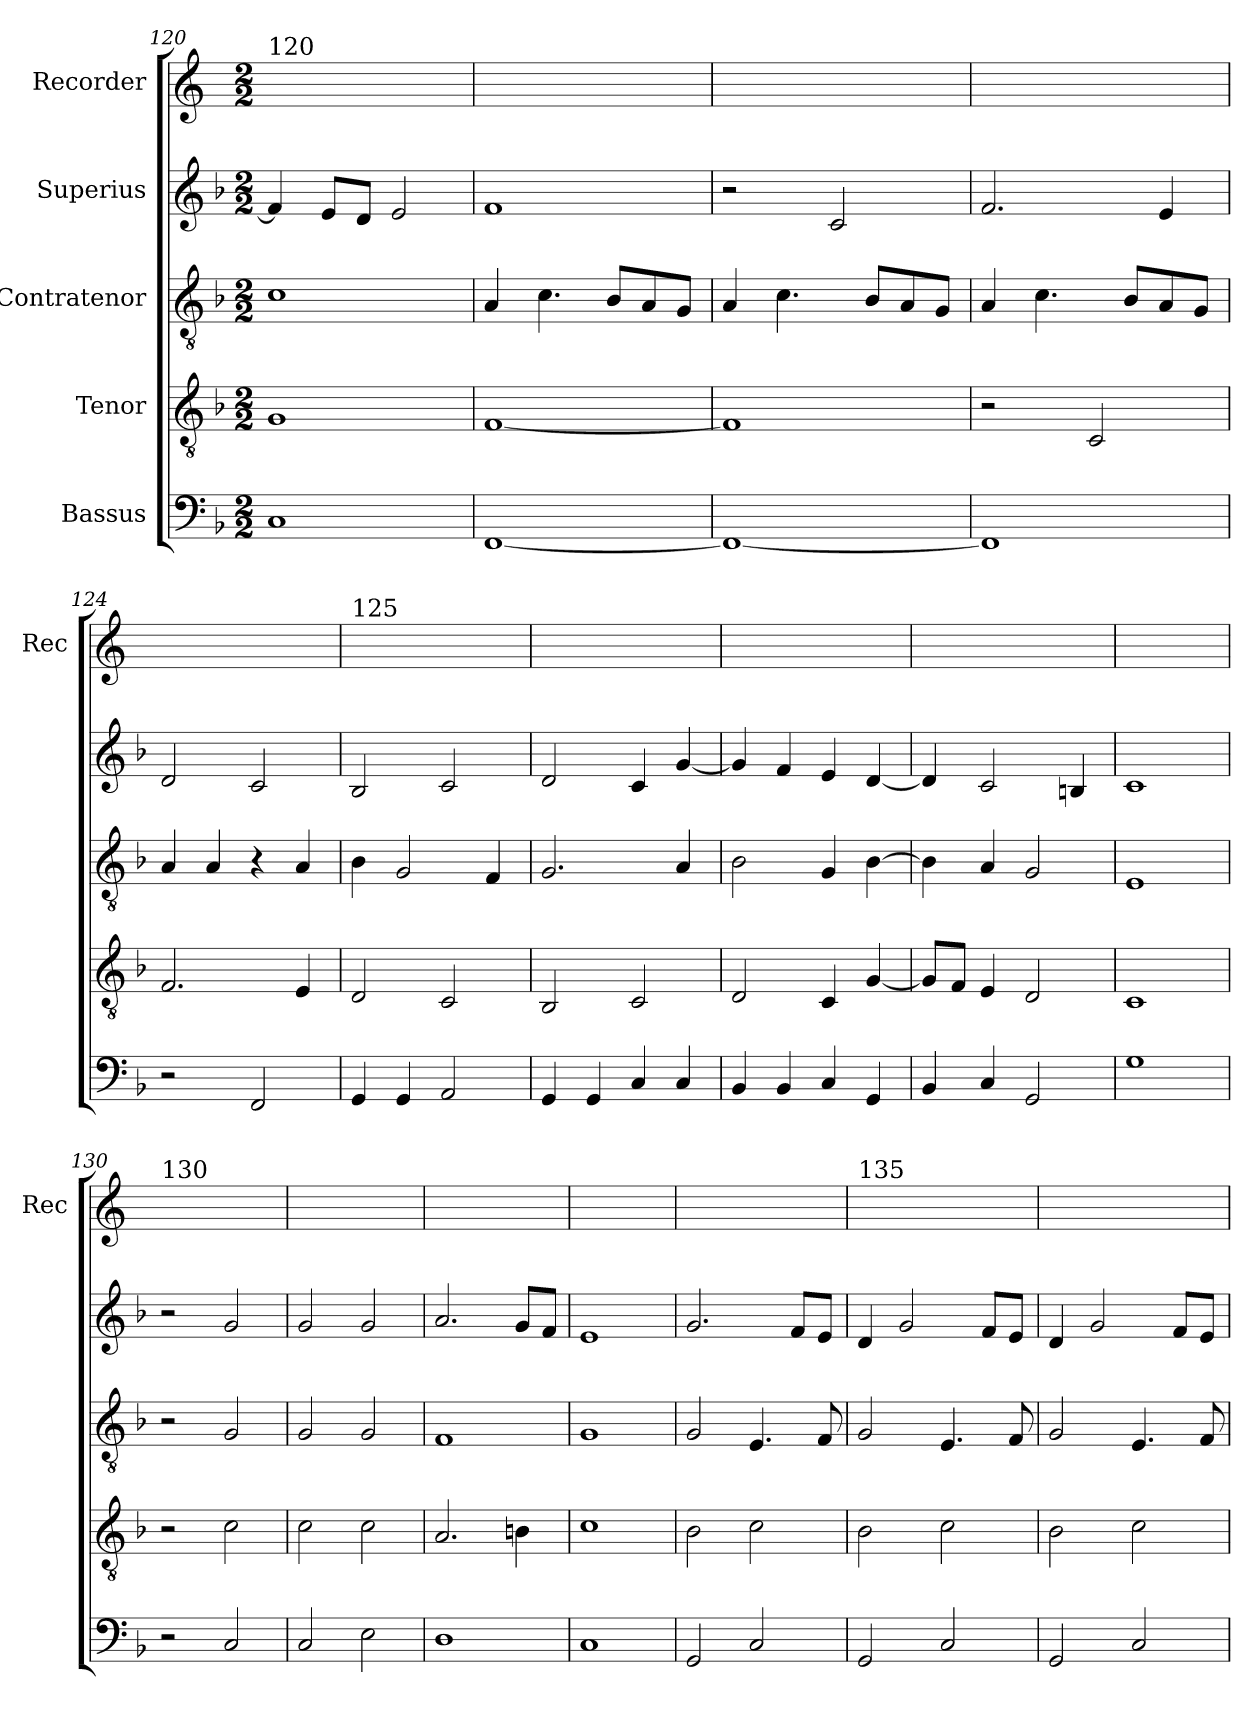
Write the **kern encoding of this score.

**kern	**kern	**kern	**kern	**kern
*part5	*part4	*part3	*part2	*part1
*staff5	*staff4	*staff3	*staff2	*staff1
*I"Bassus	*I"Tenor	*I"Contratenor	*I"Superius	*I"Recorder
*	*	*	*	*I'Rec
*clefF4	*clefGv2	*clefGv2	*clefG2	*clefG2
*k[b-]	*k[b-]	*k[b-]	*k[b-]	*k[]
*M2/2	*M2/2	*M2/2	*M2/2	*M2/2
=120	=120	=120	=120	=120
!	!	!	!	!LO:TX:a:t=120
1C	1G	1c	4f/]	1ryy
.	.	.	8e/L	.
.	.	.	8d/J	.
.	.	.	2e/	.
=121	=121	=121	=121	=121
[1FF	[1F	4A/	1f	1ryy
.	.	4.c\	.	.
.	.	8B-/L	.	.
.	.	8A/	.	.
.	.	8G/J	.	.
=122	=122	=122	=122	=122
1FF_	1F]	4A/	2r	1ryy
.	.	4.c\	.	.
.	.	.	2c/	.
.	.	8B-/L	.	.
.	.	8A/	.	.
.	.	8G/J	.	.
=123	=123	=123	=123	=123
1FF]	2r	4A/	2.f/	1ryy
.	.	4.c\	.	.
.	2C/	.	.	.
.	.	8B-/L	.	.
.	.	8A/	4e/	.
.	.	8G/J	.	.
=124	=124	=124	=124	=124
2r	2.F/	4A/	2d/	1ryy
.	.	4A/	.	.
2FF/	.	4r	2c/	.
.	4E/	4A/	.	.
!!LO:LB:g=z
=125	=125	=125	=125	=125
!	!	!	!	!LO:TX:a:t=125
4GG/	2D/	4B-\	2B-/	1ryy
4GG/	.	2G/	.	.
2AA/	2C/	.	2c/	.
.	.	4F/	.	.
=126	=126	=126	=126	=126
4GG/	2BB-/	2.G/	2d/	1ryy
4GG/	.	.	.	.
4C/	2C/	.	4c/	.
4C/	.	4A/	[4g/	.
=127	=127	=127	=127	=127
4BB-/	2D/	2B-\	4g/]	1ryy
4BB-/	.	.	4f/	.
4C/	4C/	4G/	4e/	.
4GG/	[4G/	[4B-\	[4d/	.
=128	=128	=128	=128	=128
4BB-/	8G/L]	4B-\]	4d/]	1ryy
.	8F/J	.	.	.
4C/	4E/	4A/	2c/	.
2GG/	2D/	2G/	.	.
.	.	.	4Bn/	.
=129	=129	=129	=129	=129
1G	1C	1E	1c	1ryy
=130	=130	=130	=130	=130
!	!	!	!	!LO:TX:a:t=130
2r	2r	2r	2r	1ryy
2C/	2c\	2G/	2g/	.
=131	=131	=131	=131	=131
2C/	2c\	2G/	2g/	1ryy
2E\	2c\	2G/	2g/	.
=132	=132	=132	=132	=132
1D	2.A/	1F	2.a/	1ryy
.	4Bn\	.	8g/L	.
.	.	.	8f/J	.
!!LO:LB:g=z
=133	=133	=133	=133	=133
1C	1c	1G	1e	1ryy
=134	=134	=134	=134	=134
2GG/	2B-\	2G/	2.g/	1ryy
2C/	2c\	4.E/	.	.
.	.	.	8f/L	.
.	.	8F/	8e/J	.
=135	=135	=135	=135	=135
!	!	!	!	!LO:TX:a:t=135
2GG/	2B-\	2G/	4d/	1ryy
.	.	.	2g/	.
2C/	2c\	4.E/	.	.
.	.	.	8f/L	.
.	.	8F/	8e/J	.
=136	=136	=136	=136	=136
2GG/	2B-\	2G/	4d/	1ryy
.	.	.	2g/	.
2C/	2c\	4.E/	.	.
.	.	.	8f/L	.
.	.	8F/	8e/J	.
=	=	=	=	=
*-	*-	*-	*-	*-
